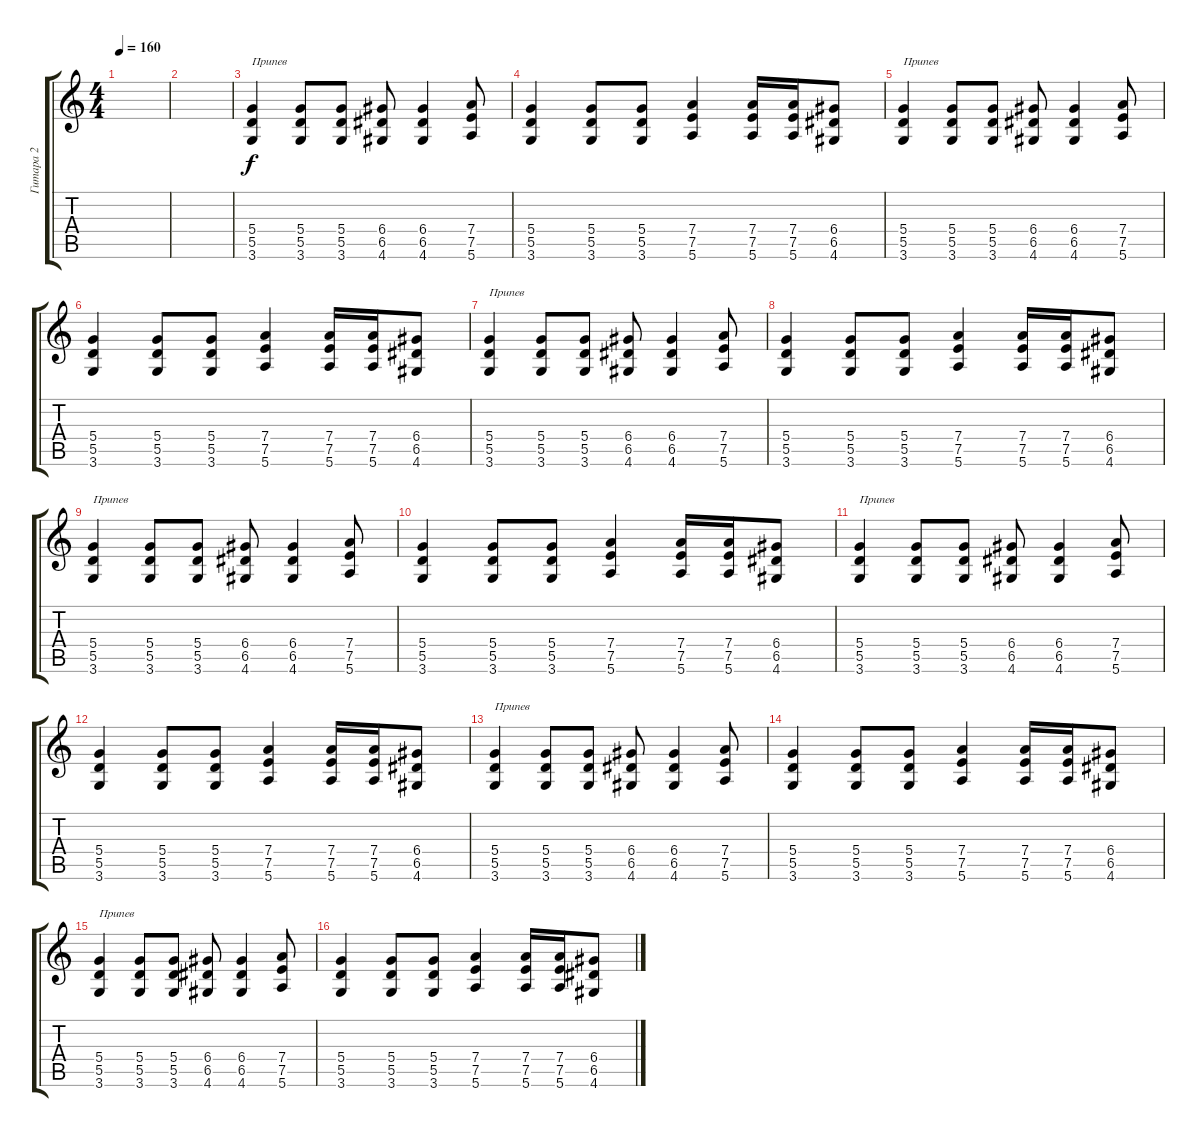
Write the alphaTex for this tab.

\track ("Гитара 2" "Гитара 2") {instrument distortionguitar}
\staff {score tabs}
\tuning (E4 B3 G3 D3 A2 E2) {hide}
\ts (4 4)
\tempo 160
\clef g2
\ks c
|
|
(5.4 5.5 3.6).4{txt "Припев"} (5.4 5.5 3.6).8 (5.4 5.5 3.6).8 (6.4 6.5 4.6).8 (6.4 6.5 4.6).4 (7.4 7.5 5.6).8 |
(5.4 5.5 3.6).4 (5.4 5.5 3.6).8 (5.4 5.5 3.6).8 (7.4 7.5 5.6).4 (7.4 7.5 5.6).16 (7.4 7.5 5.6).16 (6.4 6.5 4.6).8 |
(5.4 5.5 3.6).4{txt "Припев"} (5.4 5.5 3.6).8 (5.4 5.5 3.6).8 (6.4 6.5 4.6).8 (6.4 6.5 4.6).4 (7.4 7.5 5.6).8 |
(5.4 5.5 3.6).4 (5.4 5.5 3.6).8 (5.4 5.5 3.6).8 (7.4 7.5 5.6).4 (7.4 7.5 5.6).16 (7.4 7.5 5.6).16 (6.4 6.5 4.6).8 |
(5.4 5.5 3.6).4{txt "Припев"} (5.4 5.5 3.6).8 (5.4 5.5 3.6).8 (6.4 6.5 4.6).8 (6.4 6.5 4.6).4 (7.4 7.5 5.6).8 |
(5.4 5.5 3.6).4 (5.4 5.5 3.6).8 (5.4 5.5 3.6).8 (7.4 7.5 5.6).4 (7.4 7.5 5.6).16 (7.4 7.5 5.6).16 (6.4 6.5 4.6).8 |
(5.4 5.5 3.6).4{txt "Припев"} (5.4 5.5 3.6).8 (5.4 5.5 3.6).8 (6.4 6.5 4.6).8 (6.4 6.5 4.6).4 (7.4 7.5 5.6).8 |
(5.4 5.5 3.6).4 (5.4 5.5 3.6).8 (5.4 5.5 3.6).8 (7.4 7.5 5.6).4 (7.4 7.5 5.6).16 (7.4 7.5 5.6).16 (6.4 6.5 4.6).8 |
(5.4 5.5 3.6).4{txt "Припев"} (5.4 5.5 3.6).8 (5.4 5.5 3.6).8 (6.4 6.5 4.6).8 (6.4 6.5 4.6).4 (7.4 7.5 5.6).8 |
(5.4 5.5 3.6).4 (5.4 5.5 3.6).8 (5.4 5.5 3.6).8 (7.4 7.5 5.6).4 (7.4 7.5 5.6).16 (7.4 7.5 5.6).16 (6.4 6.5 4.6).8 |
(5.4 5.5 3.6).4{txt "Припев"} (5.4 5.5 3.6).8 (5.4 5.5 3.6).8 (6.4 6.5 4.6).8 (6.4 6.5 4.6).4 (7.4 7.5 5.6).8 |
(5.4 5.5 3.6).4 (5.4 5.5 3.6).8 (5.4 5.5 3.6).8 (7.4 7.5 5.6).4 (7.4 7.5 5.6).16 (7.4 7.5 5.6).16 (6.4 6.5 4.6).8 |
(5.4 5.5 3.6).4{txt "Припев"} (5.4 5.5 3.6).8 (5.4 5.5 3.6).8 (6.4 6.5 4.6).8 (6.4 6.5 4.6).4 (7.4 7.5 5.6).8 |
(5.4 5.5 3.6).4 (5.4 5.5 3.6).8 (5.4 5.5 3.6).8 (7.4 7.5 5.6).4 (7.4 7.5 5.6).16 (7.4 7.5 5.6).16 (6.4 6.5 4.6).8
